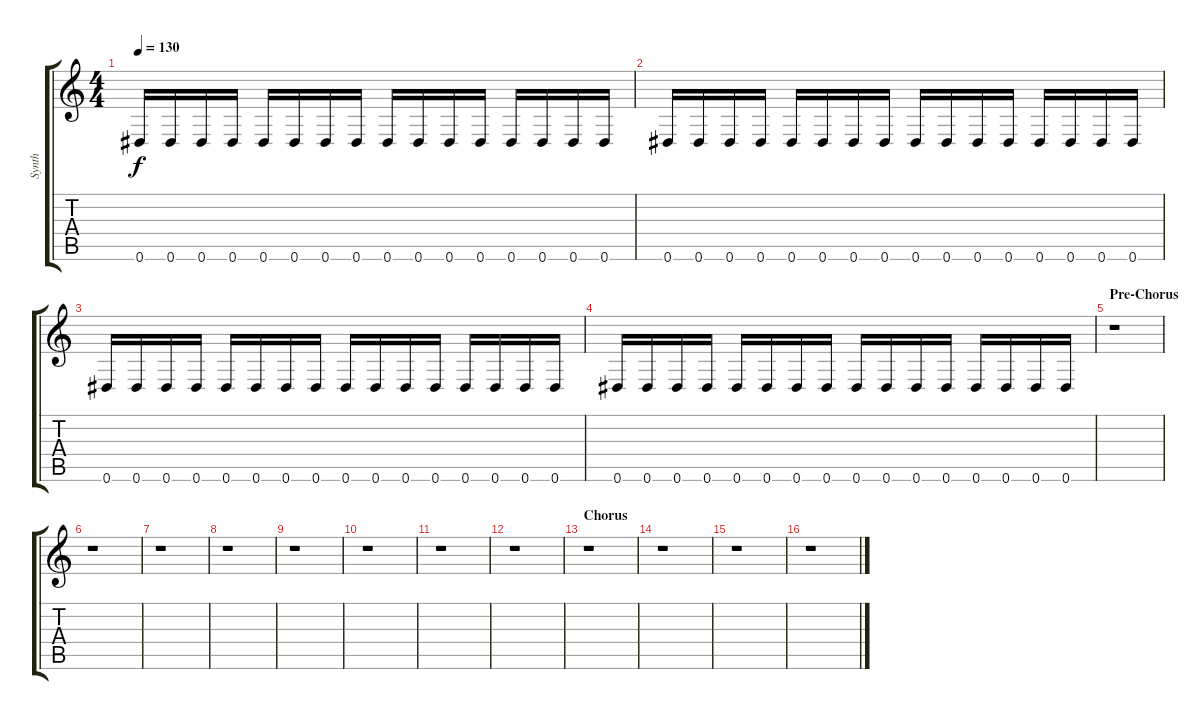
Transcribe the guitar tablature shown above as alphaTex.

\track ("Synth" "Synth") {instrument synthbass1}
\staff {score tabs}
\tuning (Eb4 Bb3 Gb3 Db3 Ab2 Eb2) {hide}
\ts (4 4)
\tempo 130
\clef g2
\ks c
0.6.16{dy f} 0.6.16 0.6.16 0.6.16 0.6.16 0.6.16 0.6.16 0.6.16 0.6.16 0.6.16 0.6.16 0.6.16 0.6.16 0.6.16 0.6.16 0.6.16 |
0.6.16 0.6.16 0.6.16 0.6.16 0.6.16 0.6.16 0.6.16 0.6.16 0.6.16 0.6.16 0.6.16 0.6.16 0.6.16 0.6.16 0.6.16 0.6.16 |
0.6.16 0.6.16 0.6.16 0.6.16 0.6.16 0.6.16 0.6.16 0.6.16 0.6.16 0.6.16 0.6.16 0.6.16 0.6.16 0.6.16 0.6.16 0.6.16 |
0.6.16 0.6.16 0.6.16 0.6.16 0.6.16 0.6.16 0.6.16 0.6.16 0.6.16 0.6.16 0.6.16 0.6.16 0.6.16 0.6.16 0.6.16 0.6.16 |
\section ("" "Pre-Chorus")
r.1 |
r.1 |
r.1 |
r.1 |
r.1 |
r.1 |
r.1 |
r.1 |
\section ("" "Chorus")
r.1 |
r.1 |
r.1 |
r.1
